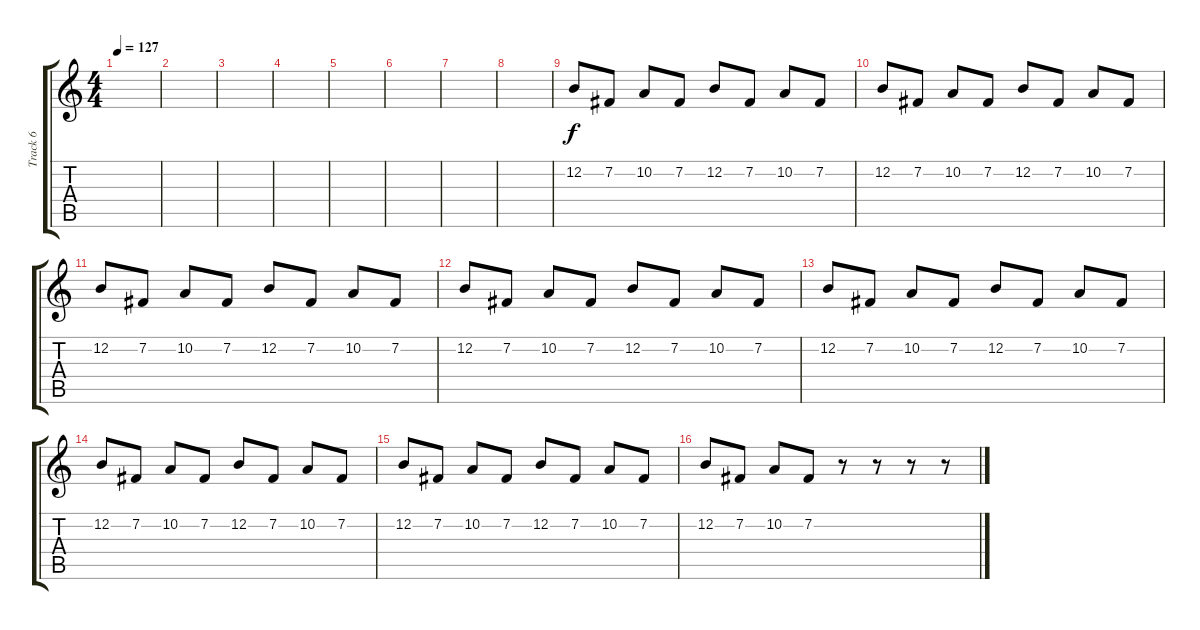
\track ("Track 6" "Track 6") {instrument pad3polysynth}
\staff {score tabs}
\tuning (E4 B3 G3 D3 A2 E2) {hide}
\ts (4 4)
\tempo 127
\clef g2
\ks c
|
|
|
|
|
|
|
|
12.2.8 7.2.8 10.2.8 7.2.8 12.2.8 7.2.8 10.2.8 7.2.8 |
12.2.8 7.2.8 10.2.8 7.2.8 12.2.8 7.2.8 10.2.8 7.2.8 |
12.2.8 7.2.8 10.2.8 7.2.8 12.2.8 7.2.8 10.2.8 7.2.8 |
12.2.8 7.2.8 10.2.8 7.2.8 12.2.8 7.2.8 10.2.8 7.2.8 |
12.2.8 7.2.8 10.2.8 7.2.8 12.2.8 7.2.8 10.2.8 7.2.8 |
12.2.8 7.2.8 10.2.8 7.2.8 12.2.8 7.2.8 10.2.8 7.2.8 |
12.2.8 7.2.8 10.2.8 7.2.8 12.2.8 7.2.8 10.2.8 7.2.8 |
12.2.8 7.2.8 10.2.8 7.2.8 r.8 r.8 r.8 r.8
